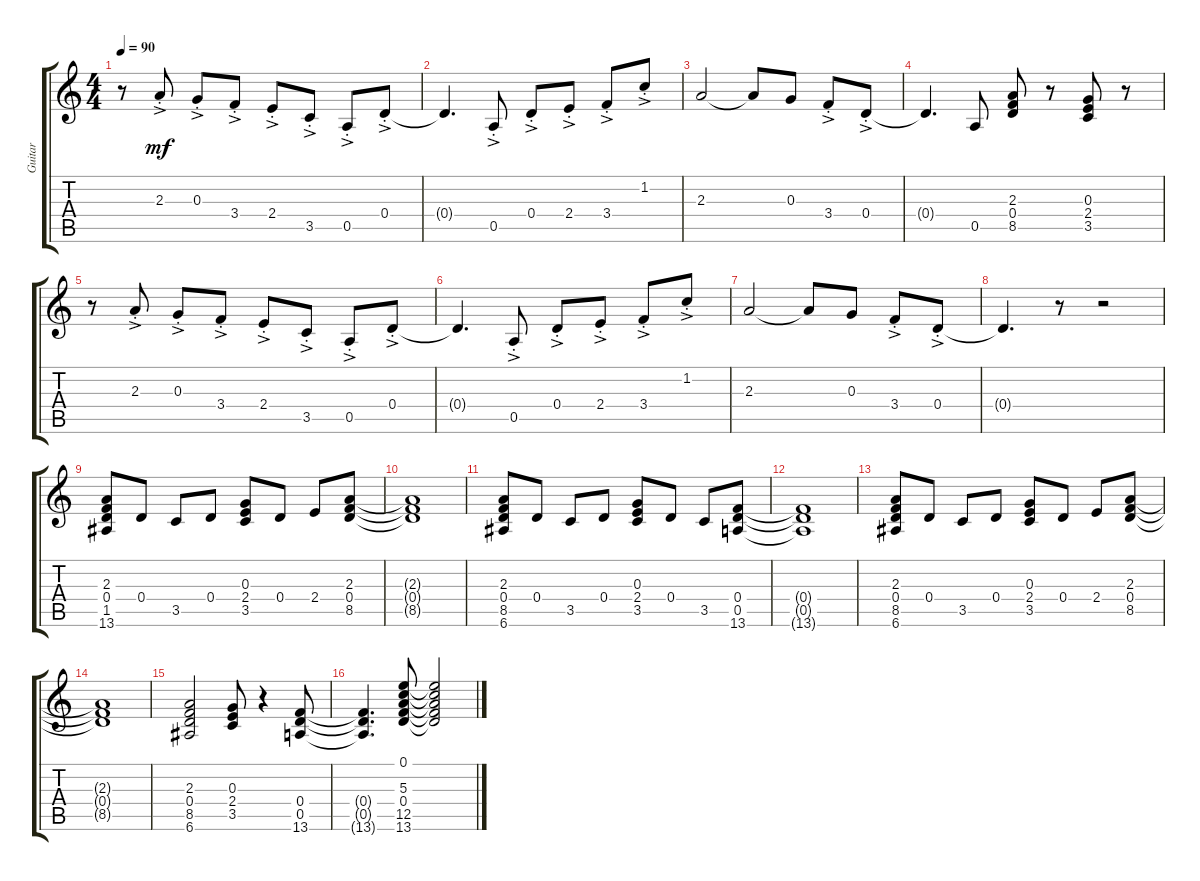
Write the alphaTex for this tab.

\track ("Guitar" "Guitar") {instrument electricguitarclean}
\staff {score tabs}
\tuning (E4 B3 G3 D3 A2 E2) {hide}
\ts (4 4)
\tempo 90
\clef g2
\ks c
r.8{dy mf} 2.3{ac st}.8 0.3{ac st}.8 3.4{ac st}.8 2.4{ac st}.8 3.5{ac st}.8 0.5{ac st}.8 0.4{ac st}.8 |
0.4{t}.4{d} 0.5{ac st}.8 0.4{ac st}.8 2.4{ac st}.8 3.4{ac st}.8 1.2{ac st}.8 |
2.3.2 2.3{t}.8 0.3.8 3.4{ac st}.8 0.4{ac st}.8 |
0.4{t}.4{d} 0.5.8 (2.3 0.4 8.5).8 r.8 (0.3 2.4 3.5).8 r.8 |
r.8 2.3{ac st}.8 0.3{ac st}.8 3.4{ac st}.8 2.4{ac st}.8 3.5{ac st}.8 0.5{ac st}.8 0.4{ac st}.8 |
0.4{t}.4{d} 0.5{ac st}.8 0.4{ac st}.8 2.4{ac st}.8 3.4{ac st}.8 1.2{ac st}.8 |
2.3.2 2.3{t}.8 0.3.8 3.4{ac st}.8 0.4{ac st}.8 |
0.4{t}.4{d} r.8 r.2 |
(2.3 0.4 1.5 13.6).8 0.4.8 3.5.8 0.4.8 (0.3 2.4 3.5).8 0.4.8 2.4.8 (2.3 0.4 8.5).8 |
(2.3{t} 0.4{t} 8.5{t}).1 |
(2.3 0.4 8.5 6.6).8 0.4.8 3.5.8 0.4.8 (0.3 2.4 3.5).8 0.4.8 3.5.8 (0.4 0.5 13.6).8 |
(0.4{t} 0.5{t} 13.6{t}).1 |
(2.3 0.4 8.5 6.6).8 0.4.8 3.5.8 0.4.8 (0.3 2.4 3.5).8 0.4.8 2.4.8 (2.3 0.4 8.5).8 |
(2.3{t} 0.4{t} 8.5{t}).1 |
(2.3 0.4 8.5 6.6).2 (0.3 2.4 3.5).8 r.4 (0.4 0.5 13.6).8 |
(0.4{t} 0.5{t} 13.6{t}).4{d} (0.1 5.3 0.4 12.5 13.6).8 (0.1{t} 5.3{t} 0.4{t} 12.5{t} 13.6{t}).2
